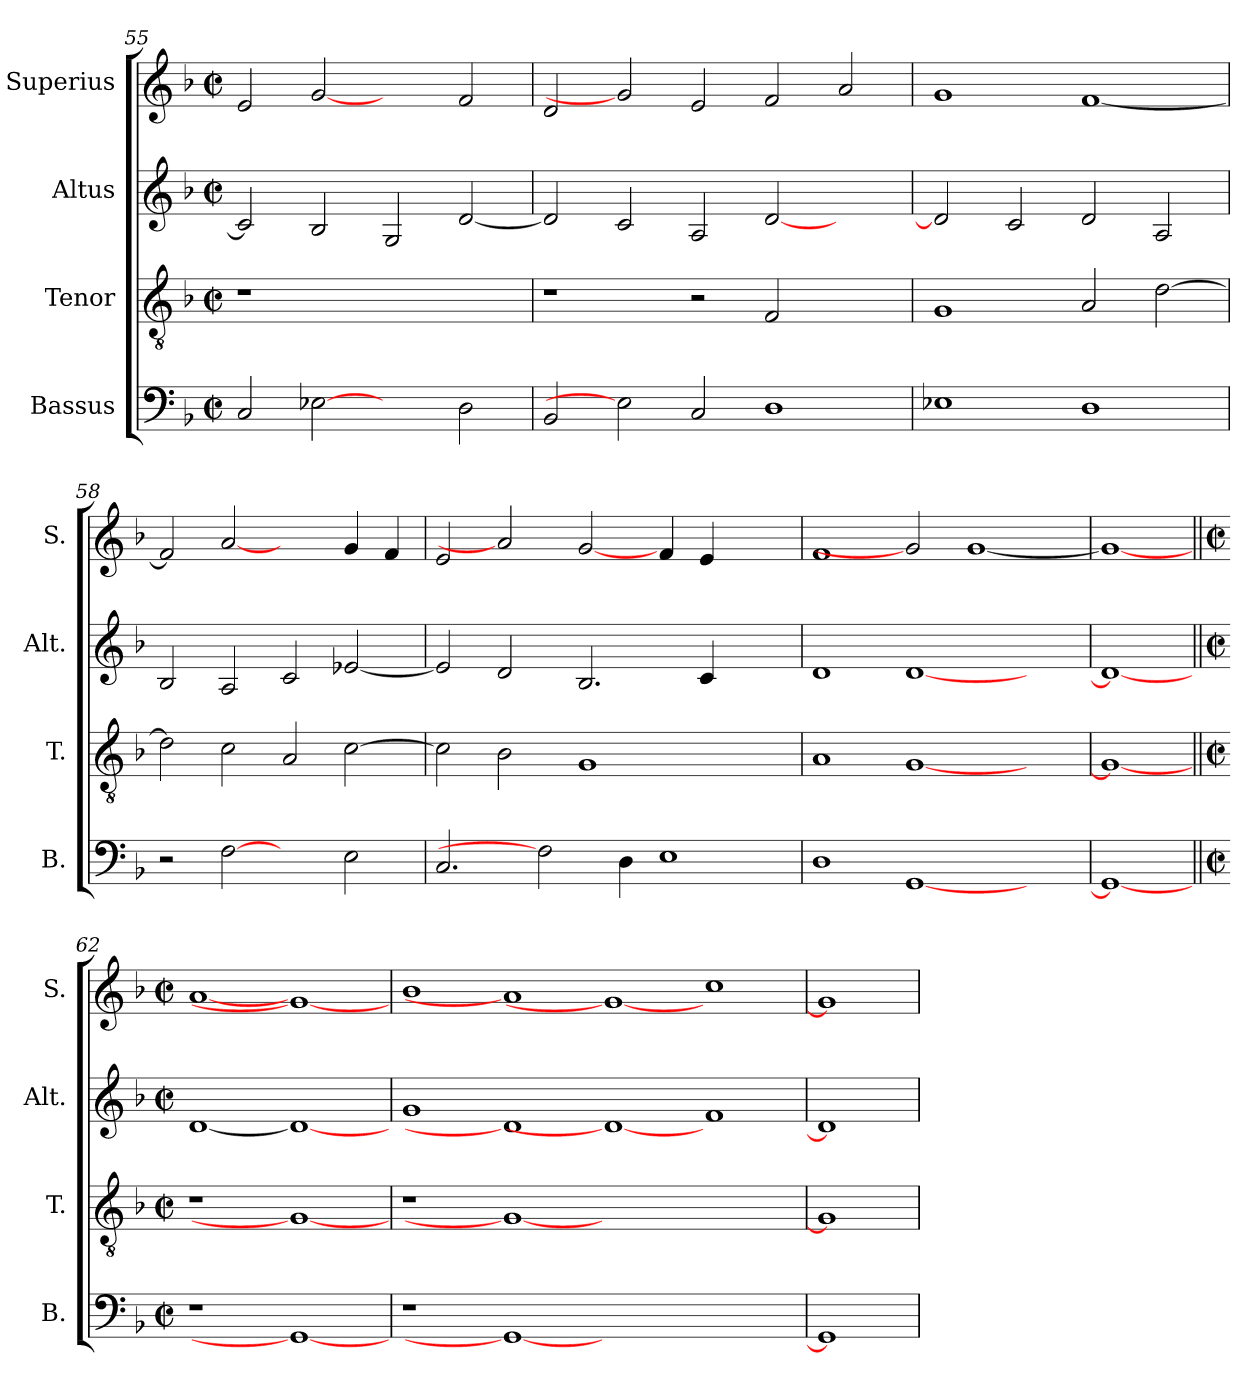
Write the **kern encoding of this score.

**kern	**kern	**kern	**kern
*part4	*part3	*part2	*part1
*staff4	*staff3	*staff2	*staff1
*I"Bassus	*I"Tenor	*I"Altus	*I"Superius
*I'B.	*I'T.	*I'Alt.	*I'S.
!!LO:LB:g=z
*clefF4	*clefGv2	*clefG2	*clefG2
*	*ITrd7c12	*	*
*k[b-]	*k[b-]	*k[b-]	*k[b-]
*F:	*F:	*F:	*F:
*M2/2	*M2/2	*M2/2	*M2/2
*met(c|)	*met(c|)	*met(c|)	*met(c|)
=55	=55	=55	=55
!	!LO:N:vis=1	!	!
2Ci/	1r	2ci/]	2ei/
[2E-Xi	.	2B-i/	[2gi
2ryy	1ryy	2Gi/	2ryy
2Di\	.	[<2di/	2fi/
=56	=56	=56	=56
2BB-i/	1r	2di/]	2di/
2E-i]	.	2ci/	2gi]
2Ci/	2r	2Ai/	2ei/
1Di	2FFi/	[<2di/	2fi/
.	2ryy	2ryy	2ai/
=57	=57	=57	=57
1E-Xi	1GGi	2di/]	1gi
.	.	2ci/	.
1Di	2AAi/	2di/	[<1fi
.	[>2Di\	2Ai/	.
!!LO:PB:g=z
=58	=58	=58	=58
2r	2Di\]	2B-i/	2fi/]
[2Fi	2Ci\	2Ai/	[2ai
2ryy	2AAi/	2ci/	2ryy
2Ei\	[>2Ci\	[<2e-Xi/	4gi/
.	.	.	4fi/
=59	=59	=59	=59
2.Ci/	2Ci\]	2e-i/]	2ei/
.	2BB-i\	2di/	2ai]
2Fi]	.	.	.
.	1GGi	2.B-i/	[2gi
4Di\	.	.	.
1Ei	.	.	4fi/
.	.	4ci/	4ei/
.	2ryy	2ryy	2ryy
=60	=60	=60	=60
1Di	1AAi	1di	1fi
[<1GGi	[<1GGi	[<1di	2gi]
.	.	.	[<1gi
2ryy	2ryy	2ryy	.
=61	=61	=61	=61
1GGi_<	1GGi_<	1di_<	1gi_<
!!LO:LB:g=z
=62||	=62||	=62||	=62||
*M2/2	*M2/2	*M2/2	*M2/2
*met(c|)	*met(c|)	*met(c|)	*met(c|)
!LO:N:vis=1	!LO:N:vis=1	!	!
1r	1r	[1di	[1ai
1GGi_	1GGi_	1di_	1gi_
=63	=63	=63	=63
!LO:N:vis=1	!LO:N:vis=1	!	!
1r	1r	1gi	1b-i
1GGi_	1GGi_	1di]	1ai]
0ryy	0ryy	1di_	1gi_
.	.	1fi	1cci
=64	=64	=64	=64
1GGi]	1GGi]	1di]	1gi]
=	=	=	=
*-	*-	*-	*-
